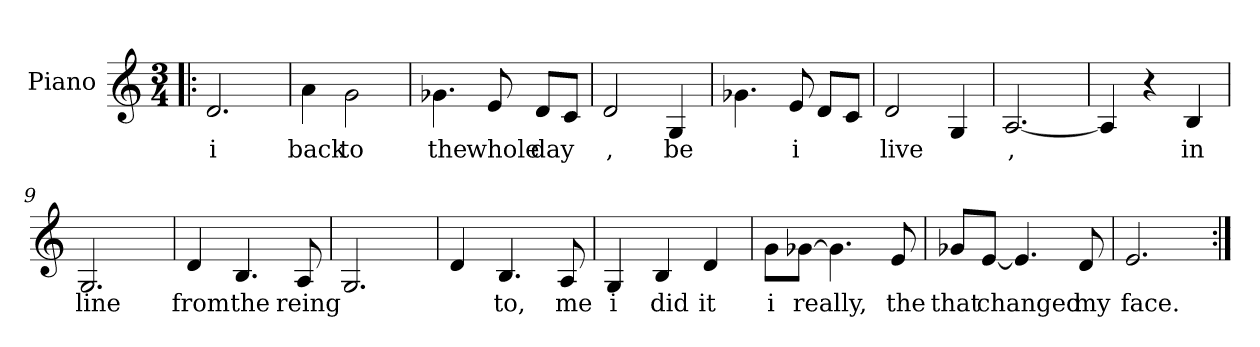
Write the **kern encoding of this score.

**kern	**text
*part1	*part1
*staff1	*staff1
*I"Piano	*
*I'Pno.	*
*clefG2	*
*k[]	*
*M3/4	*
*MM96	*
=1!|:	=1!|:
2.d/	i
=2	=2
4a\	back
2g\	to
=3	=3
4.g-X\	the
8e/	whole
8d/L	day
8c/J	--
=4	=4
2d/	-,
4G/	be
=5	=5
4.g-X\	--
8e/	i
8d/L	--
8c/J	--
=6	=6
2d/	live
4G/	--
=7	=7
[2.A/	-,
=8	=8
4A/]	.
4r	.
4B/	in
=9	=9
2.G/	line
=10	=10
4d/	from
4.B/	the
8A/	reing
=11	=11
2.G/	--
=12	=12
4d/	--
4.B/	to,
8A/	me
=13	=13
4G/	i
4B/	did
4d/	it
=14	=14
8g\L	i
[8g-X\J	really,
4.g-\]	.
8e/	the
=15	=15
8g-X/L	that
[8e/J	changed
4.e/]	.
8d/	my
=16	=16
2.e/	face.
=:|!	=:|!
*-	*-
